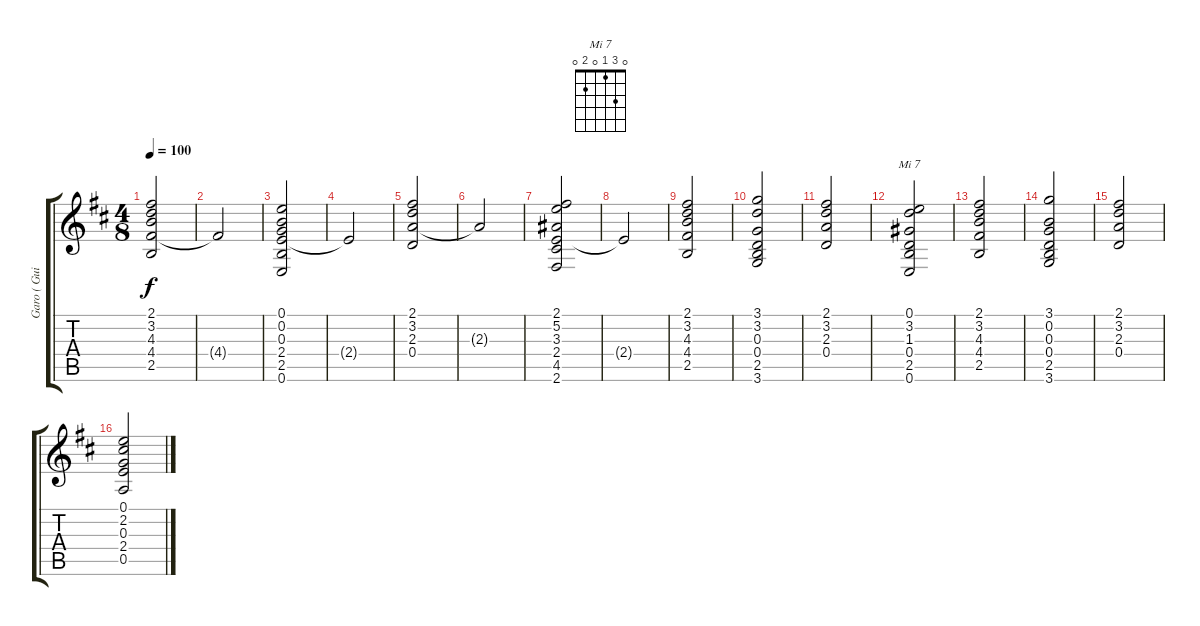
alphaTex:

\track ("Garo ( Guitarra Ritmica)" "Garo ( Gui") {instrument acousticguitarnylon}
\staff {score tabs}
\tuning (E4 B3 G3 D3 A2 E2) {hide}
\chord ("Mi 7" 0 3 1 0 2 0)
\ts (4 8)
\tempo 100
\clef g2
\ks bminor
(2.1 3.2 4.3 4.4 2.5).2{dy f} |
4.4{t}.2 |
(0.1 0.2 0.3 2.4 2.5 0.6).2 |
2.4{t}.2 |
(2.1 3.2 2.3 0.4).2 |
2.3{t}.2 |
(2.1 5.2 3.3 2.4 4.5 2.6).2 |
2.4{t}.2 |
(2.1 3.2 4.3 4.4 2.5).2 |
(3.1 3.2 0.3 0.4 2.5 3.6).2 |
(2.1 3.2 2.3 0.4).2 |
(0.1 3.2 1.3 0.4 2.5 0.6).2{ch "Mi 7"} |
(2.1 3.2 4.3 4.4 2.5).2 |
(3.1 0.2 0.3 0.4 2.5 3.6).2 |
(2.1 3.2 2.3 0.4).2 |
(0.1 2.2 0.3 2.4 0.5).2
